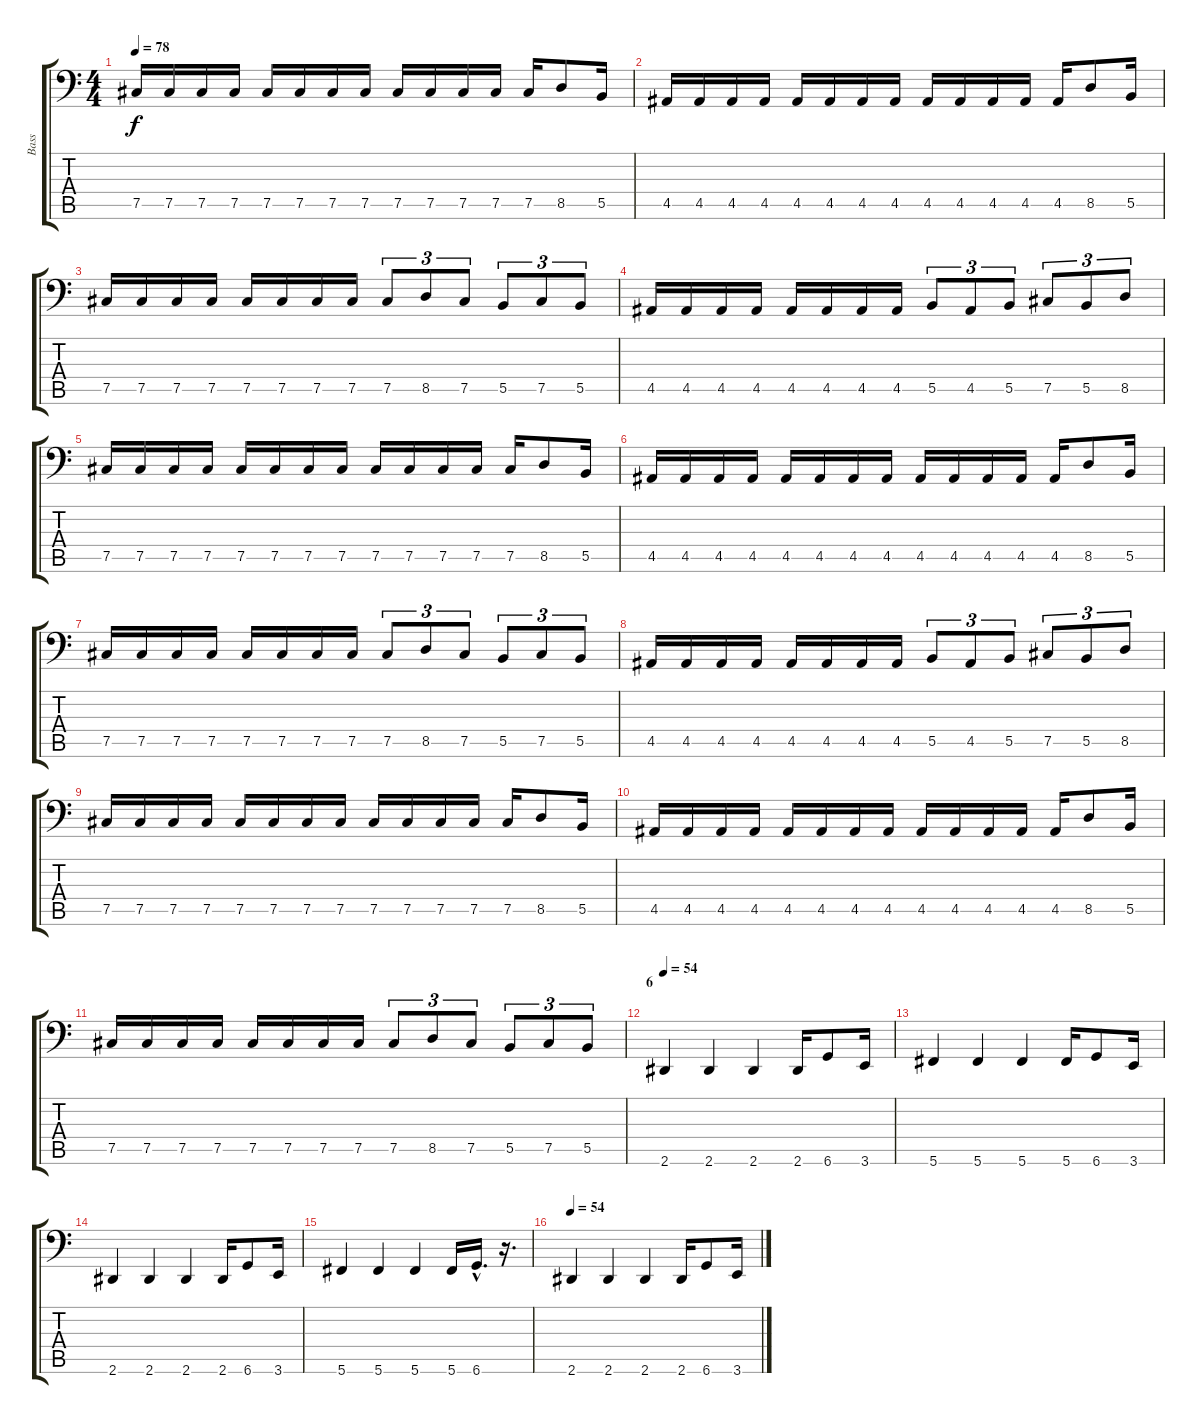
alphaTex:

\track ("Bass" "Bass") {instrument electricbassfinger}
\staff {score tabs}
\tuning (Db3 Ab2 E2 B1 Gb1 Db1) {hide}
\ts (4 4)
\tempo 78
\clef f4
\ks c
7.5.16{dy f} 7.5.16 7.5.16 7.5.16 7.5.16 7.5.16 7.5.16 7.5.16 7.5.16 7.5.16 7.5.16 7.5.16 7.5.16 8.5.8 5.5.16 |
4.5.16 4.5.16 4.5.16 4.5.16 4.5.16 4.5.16 4.5.16 4.5.16 4.5.16 4.5.16 4.5.16 4.5.16 4.5.16 8.5.8 5.5.16 |
7.5.16 7.5.16 7.5.16 7.5.16 7.5.16 7.5.16 7.5.16 7.5.16 7.5.8{tu (3 2)} 8.5.8{tu (3 2)} 7.5.8{tu (3 2)} 5.5.8{tu (3 2)} 7.5.8{tu (3 2)} 5.5.8{tu (3 2)} |
4.5.16 4.5.16 4.5.16 4.5.16 4.5.16 4.5.16 4.5.16 4.5.16 5.5.8{tu (3 2)} 4.5.8{tu (3 2)} 5.5.8{tu (3 2)} 7.5.8{tu (3 2)} 5.5.8{tu (3 2)} 8.5.8{tu (3 2)} |
7.5.16 7.5.16 7.5.16 7.5.16 7.5.16 7.5.16 7.5.16 7.5.16 7.5.16 7.5.16 7.5.16 7.5.16 7.5.16 8.5.8 5.5.16 |
4.5.16 4.5.16 4.5.16 4.5.16 4.5.16 4.5.16 4.5.16 4.5.16 4.5.16 4.5.16 4.5.16 4.5.16 4.5.16 8.5.8 5.5.16 |
7.5.16 7.5.16 7.5.16 7.5.16 7.5.16 7.5.16 7.5.16 7.5.16 7.5.8{tu (3 2)} 8.5.8{tu (3 2)} 7.5.8{tu (3 2)} 5.5.8{tu (3 2)} 7.5.8{tu (3 2)} 5.5.8{tu (3 2)} |
4.5.16 4.5.16 4.5.16 4.5.16 4.5.16 4.5.16 4.5.16 4.5.16 5.5.8{tu (3 2)} 4.5.8{tu (3 2)} 5.5.8{tu (3 2)} 7.5.8{tu (3 2)} 5.5.8{tu (3 2)} 8.5.8{tu (3 2)} |
7.5.16 7.5.16 7.5.16 7.5.16 7.5.16 7.5.16 7.5.16 7.5.16 7.5.16 7.5.16 7.5.16 7.5.16 7.5.16 8.5.8 5.5.16 |
4.5.16 4.5.16 4.5.16 4.5.16 4.5.16 4.5.16 4.5.16 4.5.16 4.5.16 4.5.16 4.5.16 4.5.16 4.5.16 8.5.8 5.5.16 |
7.5.16 7.5.16 7.5.16 7.5.16 7.5.16 7.5.16 7.5.16 7.5.16 7.5.8{tu (3 2)} 8.5.8{tu (3 2)} 7.5.8{tu (3 2)} 5.5.8{tu (3 2)} 7.5.8{tu (3 2)} 5.5.8{tu (3 2)} |
\section ("" "6")
\tempo 54
2.6.4 2.6.4 2.6.4 2.6.16 6.6.8 3.6.16 |
5.6.4 5.6.4 5.6.4 5.6.16 6.6.8 3.6.16 |
2.6.4 2.6.4 2.6.4 2.6.16 6.6.8 3.6.16 |
5.6.4 5.6.4 5.6.4 5.6.16 6.6{hac}.16{d} r.16{d} |
\tempo 54
2.6.4 2.6.4 2.6.4 2.6.16 6.6.8 3.6.16
